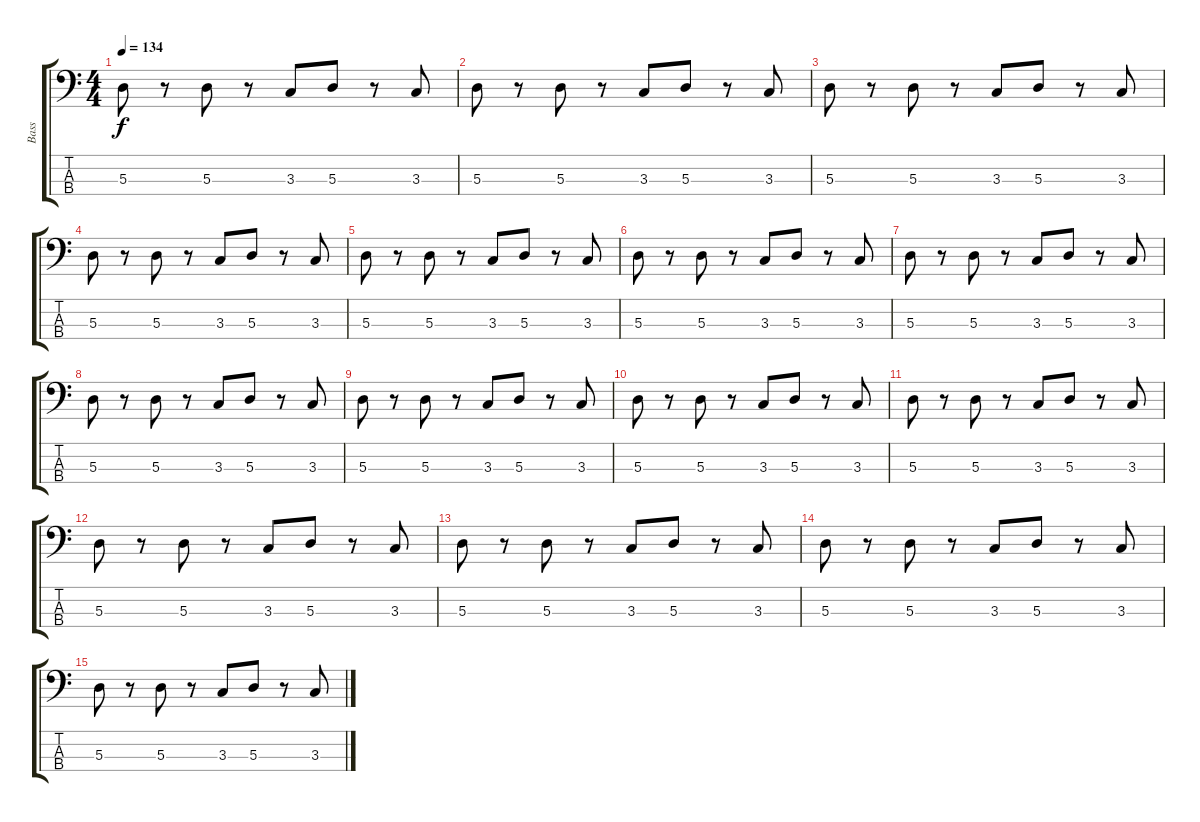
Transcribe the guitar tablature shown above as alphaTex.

\track ("Bass" "Bass") {instrument fretlessbass}
\staff {score tabs}
\tuning (G2 D2 A1 E1) {hide}
\ts (4 4)
\tempo 134
\clef f4
\ks c
5.3.8{dy f} r.8 5.3.8 r.8 3.3.8 5.3.8 r.8 3.3.8 |
5.3.8 r.8 5.3.8 r.8 3.3.8 5.3.8 r.8 3.3.8 |
5.3.8 r.8 5.3.8 r.8 3.3.8 5.3.8 r.8 3.3.8 |
5.3.8 r.8 5.3.8 r.8 3.3.8 5.3.8 r.8 3.3.8 |
5.3.8 r.8 5.3.8 r.8 3.3.8 5.3.8 r.8 3.3.8 |
5.3.8 r.8 5.3.8 r.8 3.3.8 5.3.8 r.8 3.3.8 |
5.3.8 r.8 5.3.8 r.8 3.3.8 5.3.8 r.8 3.3.8 |
5.3.8 r.8 5.3.8 r.8 3.3.8 5.3.8 r.8 3.3.8 |
5.3.8 r.8 5.3.8 r.8 3.3.8 5.3.8 r.8 3.3.8 |
5.3.8 r.8 5.3.8 r.8 3.3.8 5.3.8 r.8 3.3.8 |
5.3.8 r.8 5.3.8 r.8 3.3.8 5.3.8 r.8 3.3.8 |
5.3.8 r.8 5.3.8 r.8 3.3.8 5.3.8 r.8 3.3.8 |
5.3.8 r.8 5.3.8 r.8 3.3.8 5.3.8 r.8 3.3.8 |
5.3.8{volume 0} r.8 5.3.8 r.8 3.3.8 5.3.8 r.8 3.3.8 |
5.3.8 r.8 5.3.8 r.8 3.3.8 5.3.8 r.8 3.3.8
